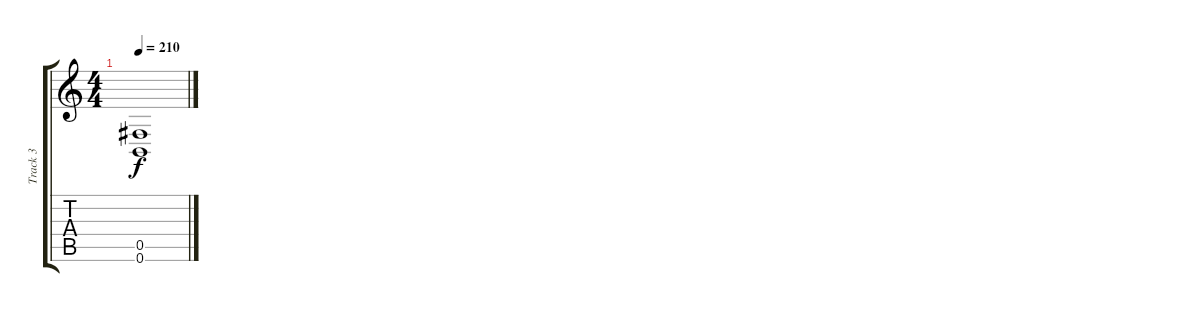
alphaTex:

\track ("Track 3" "Track 3") {instrument overdrivenguitar}
\staff {score tabs}
\tuning (Db4 Ab3 E3 B2 Gb2 B1) {hide}
\ts (4 4)
\tempo 210
\clef g2
\ks c
(0.5{t} 0.6{t}).1{dy f}
